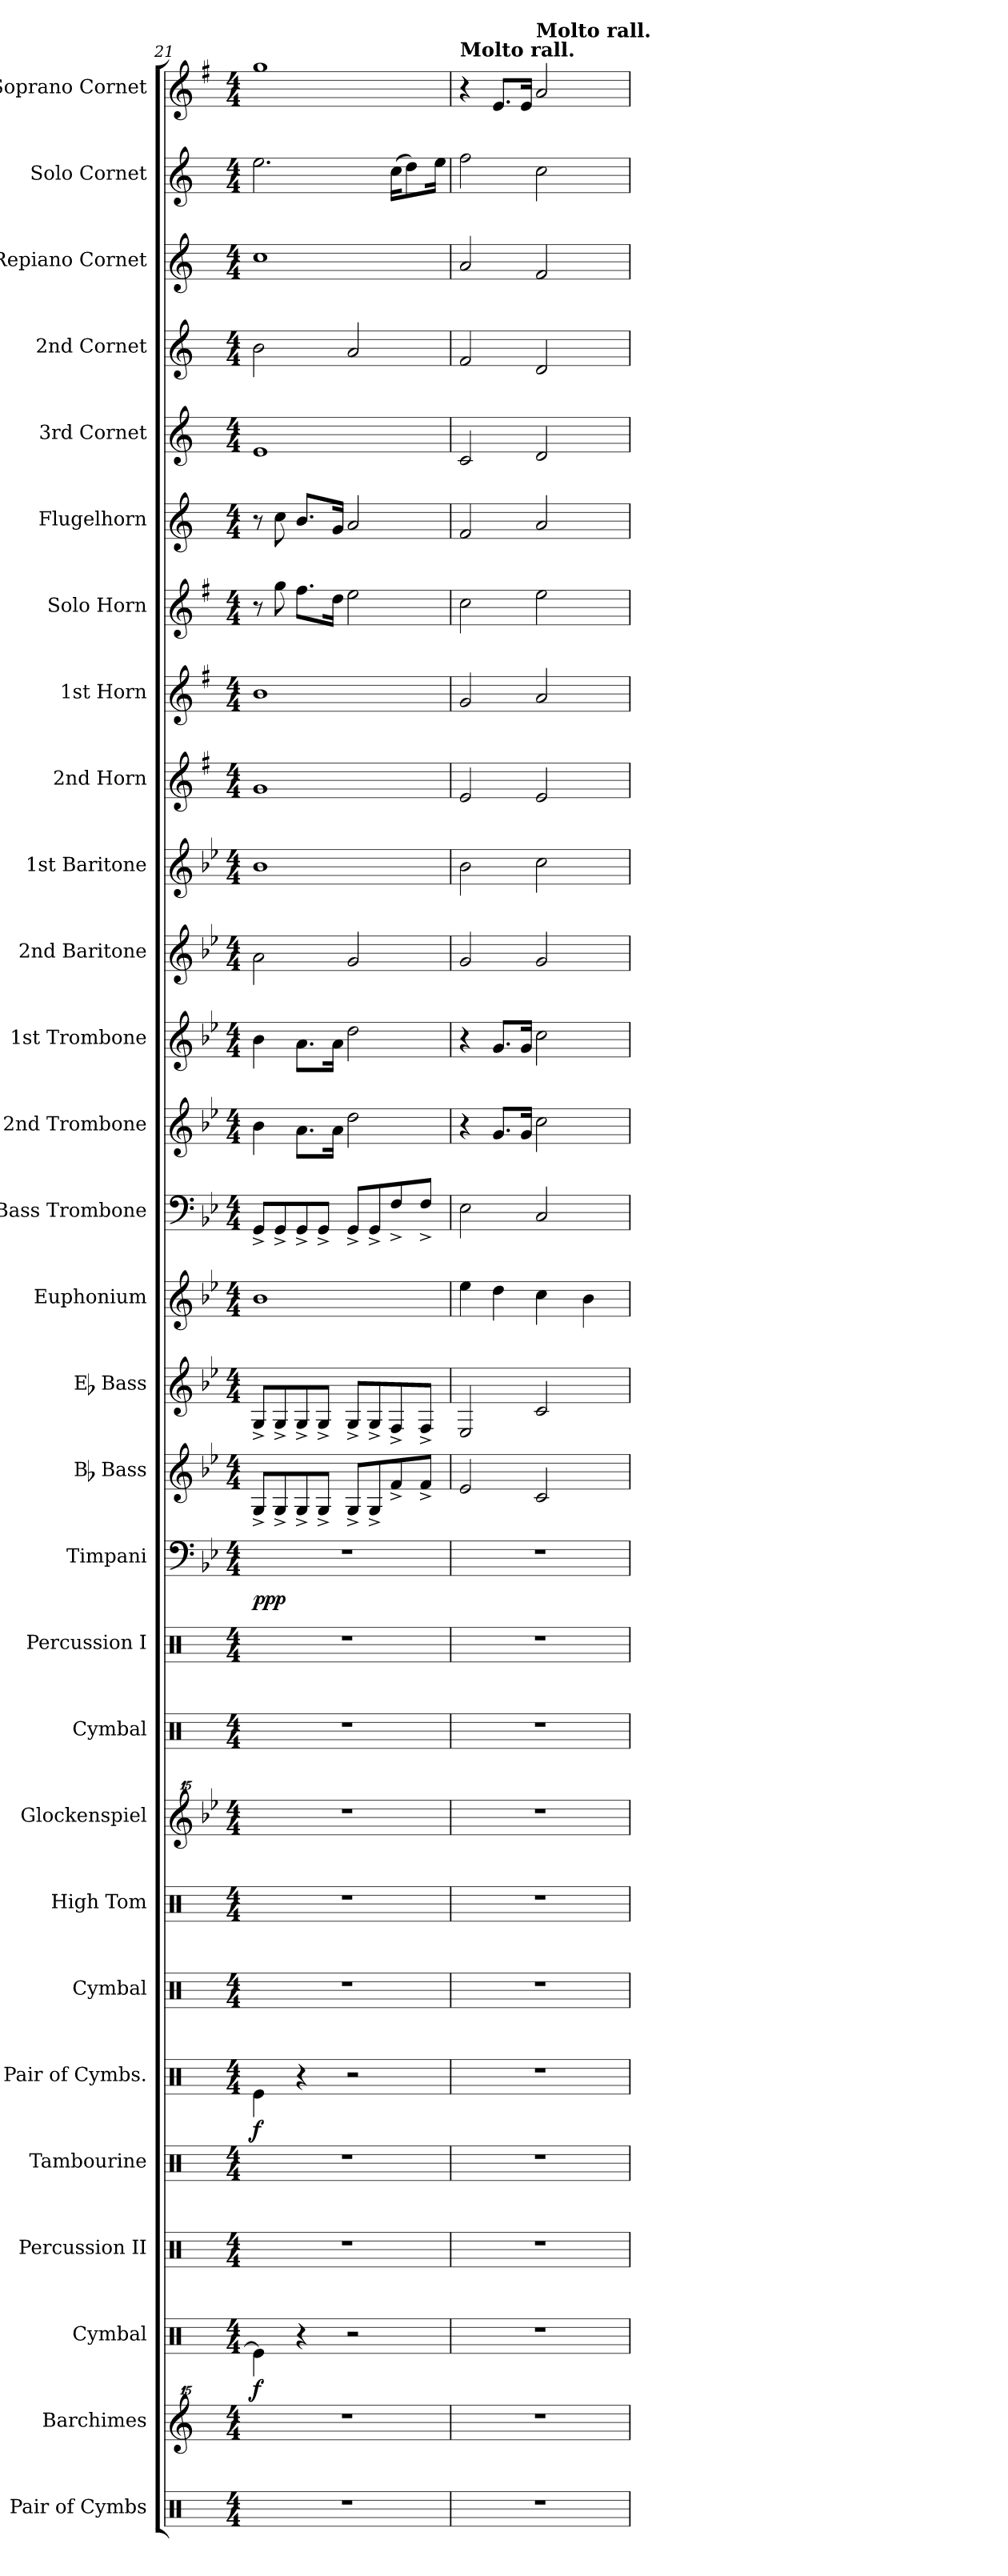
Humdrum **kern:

**kern	**kern	**kern	**dynam	**kern	**kern	**kern	**dynam	**kern	**kern	**kern	**kern	**kern	**kern	**dynam	**kern	**kern	**kern	**kern	**kern	**kern	**kern	**kern	**kern	**kern	**kern	**kern	**kern	**kern	**kern	**kern	**kern
*part29	*part28	*part27	*part27	*part26	*part25	*part24	*part24	*part23	*part22	*part21	*part20	*part19	*part18	*part18	*part17	*part16	*part15	*part14	*part13	*part12	*part11	*part10	*part9	*part8	*part7	*part6	*part5	*part4	*part3	*part2	*part1
*staff29	*staff28	*staff27	*staff27	*staff26	*staff25	*staff24	*staff24	*staff23	*staff22	*staff21	*staff20	*staff19	*staff18	*staff18	*staff17	*staff16	*staff15	*staff14	*staff13	*staff12	*staff11	*staff10	*staff9	*staff8	*staff7	*staff6	*staff5	*staff4	*staff3	*staff2	*staff1
*I"Pair of Cymbs	*I"Barchimes	*I"Cymbal	*	*I"Percussion II	*I"Tambourine	*I"Pair of Cymbs.	*	*I"Cymbal	*I"High Tom	*I"Glockenspiel	*I"Cymbal	*I"Percussion I	*I"Timpani	*	*I"Bb Bass	*I"Eb Bass	*I"Euphonium	*I"Bass Trombone	*I"2nd Trombone	*I"1st Trombone	*I"2nd Baritone	*I"1st Baritone	*I"2nd Horn	*I"1st Horn	*I"Solo Horn	*I"Flugelhorn	*I"3rd Cornet	*I"2nd Cornet	*I"Repiano Cornet	*I"Solo Cornet	*I"Soprano Cornet
*I'Pair Cym.	*I'Bachm.	*I'Cym.	*	*I'Perc. II	*I'Tamb.	*I'Pair Cym.	*	*I'Cym.	*I'H. To.	*I'Glk.	*I'Cym.	*I'Perc. I	*I'Timp.	*	*I'Bb Bass	*I'Eb Bass	*I'Euph.	*I'B. Trb.	*I'2nd Trb.	*I'1st Trb.	*I'2nd Bar.	*I'1st Bar.	*I'2nd Hn.	*I'1st Hn.	*I'Solo Hn.	*I'Flugel.	*I'3rd Cnt.	*I'2nd Cnt.	*I'Rep. Cnt.	*I'Solo Cnt.	*I'Sop. Cnt.
*clefX	*clefG^^2	*clefX	*	*clefX	*clefX	*clefX	*	*clefX	*clefX	*clefG^^2	*clefX	*clefX	*clefF4	*	*clefG2	*clefG2	*clefG2	*clefF4	*clefG2	*clefG2	*clefG2	*clefG2	*clefG2	*clefG2	*clefG2	*clefG2	*clefG2	*clefG2	*clefG2	*clefG2	*clefG2
*	*	*	*	*	*	*	*	*	*	*	*	*	*	*	*ITrd15c26	*ITrd12c21	*ITrd8c14	*	*ITrd8c14	*ITrd8c14	*ITrd8c14	*ITrd8c14	*ITrd5c9	*ITrd5c9	*ITrd5c9	*ITrd1c2	*ITrd1c2	*ITrd1c2	*ITrd1c2	*ITrd1c2	*ITrd-2c-3
*k[]	*k[]	*k[]	*	*k[]	*k[]	*k[]	*	*k[]	*k[]	*k[b-e-]	*k[]	*k[]	*k[b-e-]	*	*k[b-e-]	*k[b-e-]	*k[b-e-]	*k[b-e-]	*k[b-e-]	*k[b-e-]	*k[b-e-]	*k[b-e-]	*k[b-e-]	*k[b-e-]	*k[b-e-]	*k[b-e-]	*k[b-e-]	*k[b-e-]	*k[b-e-]	*k[b-e-]	*k[b-e-]
*M4/4	*M4/4	*M4/4	*	*M4/4	*M4/4	*M4/4	*	*M4/4	*M4/4	*M4/4	*M4/4	*M4/4	*M4/4	*	*M4/4	*M4/4	*M4/4	*M4/4	*M4/4	*M4/4	*M4/4	*M4/4	*M4/4	*M4/4	*M4/4	*M4/4	*M4/4	*M4/4	*M4/4	*M4/4	*M4/4
=21	=21	=21	=21	=21	=21	=21	=21	=21	=21	=21	=21	=21	=21	=21	=21	=21	=21	=21	=21	=21	=21	=21	=21	=21	=21	=21	=21	=21	=21	=21	=21
*	*	*	*	*	*	*	*	*	*	*	*	*	*^	*	*	*	*	*	*	*	*	*	*	*	*	*	*	*	*	*	*
!	!	!	!LO:DY:b	!	!	!	!LO:DY:b	!	!	!	!	!	!	!	!LO:DY:b	!	!	!	!	!	!	!	!	!	!	!	!	!	!	!	!	!
1r	1r	4Re\]	f	1r	1r	4Re\	f	1r	1r	1r	1r	1r	1r	4DD/yy	ppp	8GGG^/L	8GG^/L	1B-	8GG^/L	4B-\	4B-\	2A\	1B-	1B-	1d	8r	8r	1d	2a\	1b-	2.dd\	1bb-
.	.	.	.	.	.	.	.	.	.	.	.	.	.	.	.	8GGG^/	8GG^/	.	8GG^/	.	.	.	.	.	.	8b-\	8b-\	.	.	.	.	.
.	.	4r	.	.	.	4r	.	.	.	.	.	.	.	2.ryy	.	8GGG^/	8GG^/	.	8GG^/	8.A\L	8.A\L	.	.	.	.	8.a\L	8.a/L	.	.	.	.	.
.	.	.	.	.	.	.	.	.	.	.	.	.	.	.	.	8GGG^/J	8GG^/J	.	8GG^/J	.	.	.	.	.	.	.	.	.	.	.	.	.
.	.	.	.	.	.	.	.	.	.	.	.	.	.	.	.	.	.	.	.	16A\Jk	16A\Jk	.	.	.	.	16f\Jk	16f/Jk	.	.	.	.	.
.	.	2r	.	.	.	2r	.	.	.	.	.	.	.	.	.	8GGG^/L	8GG^/L	.	8GG^/L	2d\	2d\	2G/	.	.	.	2g\	2g/	.	2g/	.	.	.
.	.	.	.	.	.	.	.	.	.	.	.	.	.	.	.	8GGG^/	8GG^/	.	8GG^/	.	.	.	.	.	.	.	.	.	.	.	.	.
.	.	.	.	.	.	.	.	.	.	.	.	.	.	.	.	8FF^/	8FF^/	.	8F^/	.	.	.	.	.	.	.	.	.	.	.	(16b-\KL	.
.	.	.	.	.	.	.	.	.	.	.	.	.	.	.	.	.	.	.	.	.	.	.	.	.	.	.	.	.	.	.	8cc\)	.
.	.	.	.	.	.	.	.	.	.	.	.	.	.	.	.	8FF^/J	8FF^/J	.	8F^/J	.	.	.	.	.	.	.	.	.	.	.	.	.
.	.	.	.	.	.	.	.	.	.	.	.	.	.	.	.	.	.	.	.	.	.	.	.	.	.	.	.	.	.	.	16dd\Jk	.
*	*	*	*	*	*	*	*	*	*	*	*	*	*v	*v	*	*	*	*	*	*	*	*	*	*	*	*	*	*	*	*	*	*
=22	=22	=22	=22	=22	=22	=22	=22	=22	=22	=22	=22	=22	=22	=22	=22	=22	=22	=22	=22	=22	=22	=22	=22	=22	=22	=22	=22	=22	=22	=22	=22
!	!	!	!	!	!	!	!	!	!	!	!	!	!	!	!	!	!	!	!	!	!	!	!	!	!	!	!	!	!	!	!LO:TX:a:B:t=Molto rall.
1r	1r	1r	.	1r	1r	1r	.	1r	1r	1r	1r	1r	1r	.	2EE-/	2EE-/	4e-\	2E-\	4r	4r	2G/	2B-\	2G/	2B-/	2e-\	2e-/	2B-/	2e-/	2g/	2ee-\	4r
.	.	.	.	.	.	.	.	.	.	.	.	.	.	.	.	.	4d\	.	8.G/L	8.G/L	.	.	.	.	.	.	.	.	.	.	8.g/L
.	.	.	.	.	.	.	.	.	.	.	.	.	.	.	.	.	.	.	16G/Jk	16G/Jk	.	.	.	.	.	.	.	.	.	.	16g/Jk
!	!	!	!	!	!	!	!	!	!	!	!	!	!	!	!	!	!	!	!	!	!	!	!	!	!	!	!	!	!	!	!LO:TX:a:B:t=Molto rall.
.	.	.	.	.	.	.	.	.	.	.	.	.	.	.	2CC/	2C/	4c\	2C/	2c\	2c\	2G/	2c\	2G/	2c/	2g\	2g/	2c/	2c/	2e-/	2b-\	2cc/
.	.	.	.	.	.	.	.	.	.	.	.	.	.	.	.	.	4B-\	.	.	.	.	.	.	.	.	.	.	.	.	.	.
=	=	=	=	=	=	=	=	=	=	=	=	=	=	=	=	=	=	=	=	=	=	=	=	=	=	=	=	=	=	=	=
*-	*-	*-	*-	*-	*-	*-	*-	*-	*-	*-	*-	*-	*-	*-	*-	*-	*-	*-	*-	*-	*-	*-	*-	*-	*-	*-	*-	*-	*-	*-	*-
